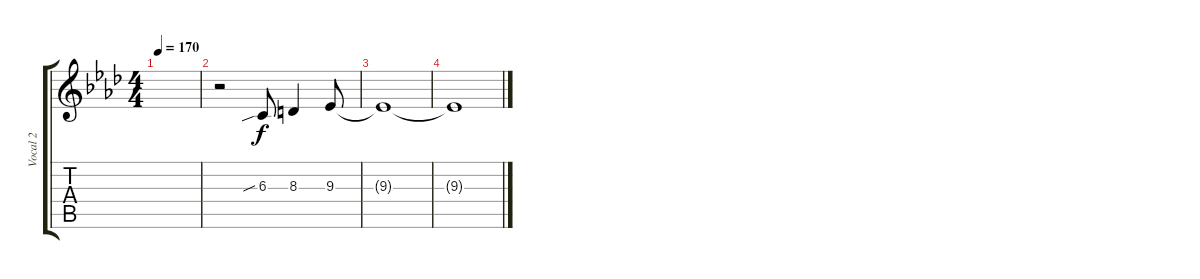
\track ("Vocal 2" "Vocal 2") {instrument clarinet}
\staff {score tabs}
\tuning (Eb4 Bb3 Gb3 Db3 Ab2 Eb2) {hide}
\ts (4 4)
\tempo 170
\clef g2
\ks ab
|
r.2 6.3{sib}.8 8.3.4 9.3.8 |
9.3{t}.1 |
9.3{t}.1
